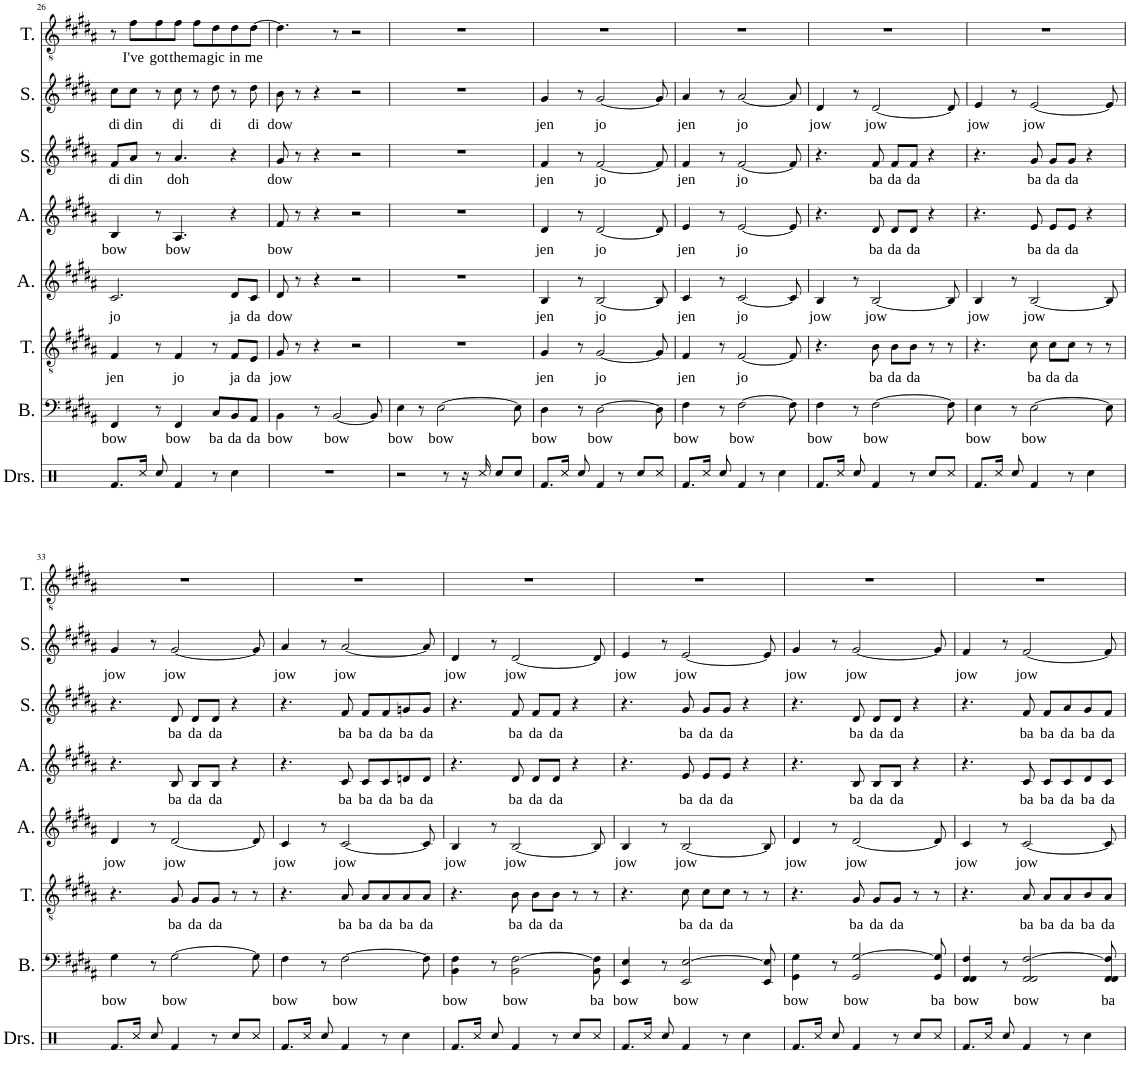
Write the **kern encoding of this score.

**kern	**kern	**text	**kern	**text	**kern	**text	**kern	**text	**kern	**text	**kern	**text	**kern	**text
*part8	*part7	*part7	*part6	*part6	*part5	*part5	*part4	*part4	*part3	*part3	*part2	*part2	*part1	*part1
*staff8	*staff7	*staff7	*staff6	*staff6	*staff5	*staff5	*staff4	*staff4	*staff3	*staff3	*staff2	*staff2	*staff1	*staff1
*I"Drumset	*I"Bass	*	*I"Tenor	*	*I"Alto	*	*I"Alto	*	*I"Soprano	*	*I"Soprano	*	*I"Tenor	*
*I'Drs.	*I'B.	*	*I'T.	*	*I'A.	*	*I'A.	*	*I'S.	*	*I'S.	*	*I'T.	*
!!LO:PB:g=z
*clefX	*clefF4	*	*clefGv2	*	*clefG2	*	*clefG2	*	*clefG2	*	*clefG2	*	*clefGv2	*
*k[f#c#g#d#a#]	*k[f#c#g#d#a#]	*	*k[f#c#g#d#a#]	*	*k[f#c#g#d#a#]	*	*k[f#c#g#d#a#]	*	*k[f#c#g#d#a#]	*	*k[f#c#g#d#a#]	*	*k[f#c#g#d#a#]	*
*M4/4	*M4/4	*	*M4/4	*	*M4/4	*	*M4/4	*	*M4/4	*	*M4/4	*	*M4/4	*
=26	=26	=26	=26	=26	=26	=26	=26	=26	=26	=26	=26	=26	=26	=26
!	!	!LO:LY:b	!	!LO:LY:b	!	!LO:LY:b	!	!LO:LY:b	!	!LO:LY:b	!	!LO:LY:b	!	!
8.Rf/L	4FF#/	bow	4F#/	jen	2.c#/	jo	4B/	bow	8f#/L	di	8cc#\L	di	8r	.
!	!	!	!	!	!	!	!	!	!	!LO:LY:b	!	!LO:LY:b	!	!LO:LY:b
.	.	.	.	.	.	.	.	.	8a#/J	din	8cc#\J	din	8f#\L	I've
16Rcc/Jk	.	.	.	.	.	.	.	.	.	.	.	.	.	.
!	!	!	!	!	!	!	!	!	!	!	!	!	!	!LO:LY:b
8Rcc/	8r	.	8r	.	.	.	8r	.	8r	.	8r	.	8f#\	got
!	!	!LO:LY:b	!	!LO:LY:b	!	!	!	!LO:LY:b	!	!LO:LY:b	!	!LO:LY:b	!	!LO:LY:b
4Rf/	4FF#/	bow	4F#/	jo	.	.	4.A#/	bow	4.a#/	doh	8cc#\	di	8f#\J	the
!	!	!	!	!	!	!	!	!	!	!	!	!	!	!LO:LY:b
.	.	.	.	.	.	.	.	.	.	.	8r	.	8f#\L	ma
!	!	!LO:LY:b	!	!	!	!	!	!	!	!	!	!LO:LY:b	!	!LO:LY:b
8r	8C#/L	ba	8r	.	.	.	.	.	.	.	8dd#\	di	8d#\	gic
!	!	!LO:LY:b	!	!LO:LY:b	!	!LO:LY:b	!	!	!	!	!	!	!	!LO:LY:b
4Rcc\	8BB/	da	8F#/L	ja	8d#/L	ja	4r	.	4r	.	8r	.	8d#\	in
!	!	!LO:LY:b	!	!LO:LY:b	!	!LO:LY:b	!	!	!	!	!	!LO:LY:b	!	!LO:LY:b
.	8AA#/J	da	8E/J	da	8c#/J	da	.	.	.	.	8dd#\	di	[8d#\J	me
=27	=27	=27	=27	=27	=27	=27	=27	=27	=27	=27	=27	=27	=27	=27
!	!	!LO:LY:b	!	!LO:LY:b	!	!LO:LY:b	!	!LO:LY:b	!	!LO:LY:b	!	!LO:LY:b	!	!
1r	4BB\	bow	8G#/	jow	8d#/	dow	8f#/	bow	8g#/	dow	8b\	dow	4.d#\]	.
.	.	.	8r	.	8r	.	8r	.	8r	.	8r	.	.	.
.	8r	.	4r	.	4r	.	4r	.	4r	.	4r	.	.	.
!	!	!LO:LY:b	!	!	!	!	!	!	!	!	!	!	!	!
.	[2BB/	bow	.	.	.	.	.	.	.	.	.	.	8r	.
.	.	.	2r	.	2r	.	2r	.	2r	.	2r	.	2r	.
.	8BB/]	.	.	.	.	.	.	.	.	.	.	.	.	.
=28	=28	=28	=28	=28	=28	=28	=28	=28	=28	=28	=28	=28	=28	=28
!	!	!LO:LY:b	!	!	!	!	!	!	!	!	!	!	!	!
2r	4E\	bow	1r	.	1r	.	1r	.	1r	.	1r	.	1r	.
.	8r	.	.	.	.	.	.	.	.	.	.	.	.	.
!	!	!LO:LY:b	!	!	!	!	!	!	!	!	!	!	!	!
.	[2E\	bow	.	.	.	.	.	.	.	.	.	.	.	.
8r	.	.	.	.	.	.	.	.	.	.	.	.	.	.
16r	.	.	.	.	.	.	.	.	.	.	.	.	.	.
16Rcc/	.	.	.	.	.	.	.	.	.	.	.	.	.	.
8Rcc/L	.	.	.	.	.	.	.	.	.	.	.	.	.	.
8Rcc/J	8E\]	.	.	.	.	.	.	.	.	.	.	.	.	.
=29	=29	=29	=29	=29	=29	=29	=29	=29	=29	=29	=29	=29	=29	=29
!	!	!LO:LY:b	!	!LO:LY:b	!	!LO:LY:b	!	!LO:LY:b	!	!LO:LY:b	!	!LO:LY:b	!	!
8.Rf/L	4D#\	bow	4G#/	jen	4B/	jen	4d#/	jen	4f#/	jen	4g#/	jen	1r	.
16Rcc/Jk	.	.	.	.	.	.	.	.	.	.	.	.	.	.
8Rcc/	8r	.	8r	.	8r	.	8r	.	8r	.	8r	.	.	.
!	!	!LO:LY:b	!	!LO:LY:b	!	!LO:LY:b	!	!LO:LY:b	!	!LO:LY:b	!	!LO:LY:b	!	!
4Rf/	[2D#\	bow	[2G#/	jo	[2B/	jo	[2d#/	jo	[2f#/	jo	[2g#/	jo	.	.
8r	.	.	.	.	.	.	.	.	.	.	.	.	.	.
8Rcc/L	.	.	.	.	.	.	.	.	.	.	.	.	.	.
8Rcc/J	8D#\]	.	8G#/]	.	8B/]	.	8d#/]	.	8f#/]	.	8g#/]	.	.	.
=30	=30	=30	=30	=30	=30	=30	=30	=30	=30	=30	=30	=30	=30	=30
!	!	!LO:LY:b	!	!LO:LY:b	!	!LO:LY:b	!	!LO:LY:b	!	!LO:LY:b	!	!LO:LY:b	!	!
8.Rf/L	4F#\	bow	4F#/	jen	4c#/	jen	4e/	jen	4f#/	jen	4a#/	jen	1r	.
16Rcc/Jk	.	.	.	.	.	.	.	.	.	.	.	.	.	.
8Rcc/	8r	.	8r	.	8r	.	8r	.	8r	.	8r	.	.	.
!	!	!LO:LY:b	!	!LO:LY:b	!	!LO:LY:b	!	!LO:LY:b	!	!LO:LY:b	!	!LO:LY:b	!	!
4Rf/	[2F#\	bow	[2F#/	jo	[2c#/	jo	[2e/	jo	[2f#/	jo	[2a#/	jo	.	.
8r	.	.	.	.	.	.	.	.	.	.	.	.	.	.
4Rcc\	.	.	.	.	.	.	.	.	.	.	.	.	.	.
.	8F#\]	.	8F#/]	.	8c#/]	.	8e/]	.	8f#/]	.	8a#/]	.	.	.
=31	=31	=31	=31	=31	=31	=31	=31	=31	=31	=31	=31	=31	=31	=31
!	!	!LO:LY:b	!	!	!	!LO:LY:b	!	!	!	!	!	!LO:LY:b	!	!
8.Rf/L	4F#\	bow	4.r	.	4B/	jow	4.r	.	4.r	.	4d#/	jow	1r	.
16Rcc/Jk	.	.	.	.	.	.	.	.	.	.	.	.	.	.
8Rcc/	8r	.	.	.	8r	.	.	.	.	.	8r	.	.	.
!	!	!LO:LY:b	!	!LO:LY:b	!	!LO:LY:b	!	!LO:LY:b	!	!LO:LY:b	!	!LO:LY:b	!	!
4Rf/	[2F#\	bow	8B\	ba	[2B/	jow	8d#/	ba	8f#/	ba	[2d#/	jow	.	.
!	!	!	!	!LO:LY:b	!	!	!	!LO:LY:b	!	!LO:LY:b	!	!	!	!
.	.	.	8B\L	da	.	.	8d#/L	da	8f#/L	da	.	.	.	.
!	!	!	!	!LO:LY:b	!	!	!	!LO:LY:b	!	!LO:LY:b	!	!	!	!
8r	.	.	8B\J	da	.	.	8d#/J	da	8f#/J	da	.	.	.	.
8Rcc/L	.	.	8r	.	.	.	4r	.	4r	.	.	.	.	.
8Rcc/J	8F#\]	.	8r	.	8B/]	.	.	.	.	.	8d#/]	.	.	.
=32	=32	=32	=32	=32	=32	=32	=32	=32	=32	=32	=32	=32	=32	=32
!	!	!LO:LY:b	!	!	!	!LO:LY:b	!	!	!	!	!	!LO:LY:b	!	!
8.Rf/L	4E\	bow	4.r	.	4B/	jow	4.r	.	4.r	.	4e/	jow	1r	.
16Rcc/Jk	.	.	.	.	.	.	.	.	.	.	.	.	.	.
8Rcc/	8r	.	.	.	8r	.	.	.	.	.	8r	.	.	.
!	!	!LO:LY:b	!	!LO:LY:b	!	!LO:LY:b	!	!LO:LY:b	!	!LO:LY:b	!	!LO:LY:b	!	!
4Rf/	[2E\	bow	8c#\	ba	[2B/	jow	8e/	ba	8g#/	ba	[2e/	jow	.	.
!	!	!	!	!LO:LY:b	!	!	!	!LO:LY:b	!	!LO:LY:b	!	!	!	!
.	.	.	8c#\L	da	.	.	8e/L	da	8g#/L	da	.	.	.	.
!	!	!	!	!LO:LY:b	!	!	!	!LO:LY:b	!	!LO:LY:b	!	!	!	!
8r	.	.	8c#\J	da	.	.	8e/J	da	8g#/J	da	.	.	.	.
4Rcc\	.	.	8r	.	.	.	4r	.	4r	.	.	.	.	.
.	8E\]	.	8r	.	8B/]	.	.	.	.	.	8e/]	.	.	.
!!LO:LB:g=z
=33	=33	=33	=33	=33	=33	=33	=33	=33	=33	=33	=33	=33	=33	=33
!	!	!LO:LY:b	!	!	!	!LO:LY:b	!	!	!	!	!	!LO:LY:b	!	!
8.Rf/L	4G#\	bow	4.r	.	4d#/	jow	4.r	.	4.r	.	4g#/	jow	1r	.
16Rcc/Jk	.	.	.	.	.	.	.	.	.	.	.	.	.	.
8Rcc/	8r	.	.	.	8r	.	.	.	.	.	8r	.	.	.
!	!	!LO:LY:b	!	!LO:LY:b	!	!LO:LY:b	!	!LO:LY:b	!	!LO:LY:b	!	!LO:LY:b	!	!
4Rf/	[2G#\	bow	8G#/	ba	[2d#/	jow	8B/	ba	8d#/	ba	[2g#/	jow	.	.
!	!	!	!	!LO:LY:b	!	!	!	!LO:LY:b	!	!LO:LY:b	!	!	!	!
.	.	.	8G#/L	da	.	.	8B/L	da	8d#/L	da	.	.	.	.
!	!	!	!	!LO:LY:b	!	!	!	!LO:LY:b	!	!LO:LY:b	!	!	!	!
8r	.	.	8G#/J	da	.	.	8B/J	da	8d#/J	da	.	.	.	.
8Rcc/L	.	.	8r	.	.	.	4r	.	4r	.	.	.	.	.
8Rcc/J	8G#\]	.	8r	.	8d#/]	.	.	.	.	.	8g#/]	.	.	.
=34	=34	=34	=34	=34	=34	=34	=34	=34	=34	=34	=34	=34	=34	=34
!	!	!LO:LY:b	!	!	!	!LO:LY:b	!	!	!	!	!	!LO:LY:b	!	!
8.Rf/L	4F#\	bow	4.r	.	4c#/	jow	4.r	.	4.r	.	4a#/	jow	1r	.
16Rcc/Jk	.	.	.	.	.	.	.	.	.	.	.	.	.	.
8Rcc/	8r	.	.	.	8r	.	.	.	.	.	8r	.	.	.
!	!	!LO:LY:b	!	!LO:LY:b	!	!LO:LY:b	!	!LO:LY:b	!	!LO:LY:b	!	!LO:LY:b	!	!
4Rf/	[2F#\	bow	8A#/	ba	[2c#/	jow	8c#/	ba	8f#/	ba	[2a#/	jow	.	.
!	!	!	!	!LO:LY:b	!	!	!	!LO:LY:b	!	!LO:LY:b	!	!	!	!
.	.	.	8A#/L	ba	.	.	8c#/L	ba	8f#/L	ba	.	.	.	.
!	!	!	!	!LO:LY:b	!	!	!	!LO:LY:b	!	!LO:LY:b	!	!	!	!
8r	.	.	8A#/	da	.	.	8c#/	da	8f#/	da	.	.	.	.
!	!	!	!	!LO:LY:b	!	!	!	!LO:LY:b	!	!LO:LY:b	!	!	!	!
4Rcc\	.	.	8A#/	ba	.	.	8dn/	ba	8gn/	ba	.	.	.	.
!	!	!	!	!LO:LY:b	!	!	!	!LO:LY:b	!	!LO:LY:b	!	!	!	!
.	8F#\]	.	8A#/J	da	8c#/]	.	8d/J	da	8g/J	da	8a#/]	.	.	.
=35	=35	=35	=35	=35	=35	=35	=35	=35	=35	=35	=35	=35	=35	=35
!	!	!LO:LY:b	!	!	!	!LO:LY:b	!	!	!	!	!	!LO:LY:b	!	!
8.Rf/L	4BB\ 4F#\	bow	4.r	.	4B/	jow	4.r	.	4.r	.	4d#/	jow	1r	.
16Rcc/Jk	.	.	.	.	.	.	.	.	.	.	.	.	.	.
8Rcc/	8r	.	.	.	8r	.	.	.	.	.	8r	.	.	.
!	!	!LO:LY:b	!	!LO:LY:b	!	!LO:LY:b	!	!LO:LY:b	!	!LO:LY:b	!	!LO:LY:b	!	!
4Rf/	2BB\ [2F#\	bow	8B\	ba	[2B/	jow	8d#/	ba	8f#/	ba	[2d#/	jow	.	.
!	!	!	!	!LO:LY:b	!	!	!	!LO:LY:b	!	!LO:LY:b	!	!	!	!
.	.	.	8B\L	da	.	.	8d#/L	da	8f#/L	da	.	.	.	.
!	!	!	!	!LO:LY:b	!	!	!	!LO:LY:b	!	!LO:LY:b	!	!	!	!
8r	.	.	8B\J	da	.	.	8d#/J	da	8f#/J	da	.	.	.	.
8Rcc/L	.	.	8r	.	.	.	4r	.	4r	.	.	.	.	.
!	!	!LO:LY:b	!	!	!	!	!	!	!	!	!	!	!	!
8Rcc/J	8BB\ 8F#\]	ba	8r	.	8B/]	.	.	.	.	.	8d#/]	.	.	.
=36	=36	=36	=36	=36	=36	=36	=36	=36	=36	=36	=36	=36	=36	=36
!	!	!LO:LY:b	!	!	!	!LO:LY:b	!	!	!	!	!	!LO:LY:b	!	!
8.Rf/L	4EE/ 4E/	bow	4.r	.	4B/	jow	4.r	.	4.r	.	4e/	jow	1r	.
16Rcc/Jk	.	.	.	.	.	.	.	.	.	.	.	.	.	.
8Rcc/	8r	.	.	.	8r	.	.	.	.	.	8r	.	.	.
!	!	!LO:LY:b	!	!LO:LY:b	!	!LO:LY:b	!	!LO:LY:b	!	!LO:LY:b	!	!LO:LY:b	!	!
4Rf/	2EE/ [2E/	bow	8c#\	ba	[2B/	jow	8e/	ba	8g#/	ba	[2e/	jow	.	.
!	!	!	!	!LO:LY:b	!	!	!	!LO:LY:b	!	!LO:LY:b	!	!	!	!
.	.	.	8c#\L	da	.	.	8e/L	da	8g#/L	da	.	.	.	.
!	!	!	!	!LO:LY:b	!	!	!	!LO:LY:b	!	!LO:LY:b	!	!	!	!
8r	.	.	8c#\J	da	.	.	8e/J	da	8g#/J	da	.	.	.	.
4Rcc\	.	.	8r	.	.	.	4r	.	4r	.	.	.	.	.
.	8EE/ 8E/]	.	8r	.	8B/]	.	.	.	.	.	8e/]	.	.	.
=37	=37	=37	=37	=37	=37	=37	=37	=37	=37	=37	=37	=37	=37	=37
!	!	!LO:LY:b	!	!	!	!LO:LY:b	!	!	!	!	!	!LO:LY:b	!	!
8.Rf/L	4GG#\ 4G#\	bow	4.r	.	4d#/	jow	4.r	.	4.r	.	4g#/	jow	1r	.
16Rcc/Jk	.	.	.	.	.	.	.	.	.	.	.	.	.	.
8Rcc/	8r	.	.	.	8r	.	.	.	.	.	8r	.	.	.
!	!	!LO:LY:b	!	!LO:LY:b	!	!LO:LY:b	!	!LO:LY:b	!	!LO:LY:b	!	!LO:LY:b	!	!
4Rf/	2GG#/ [2G#/	bow	8G#/	ba	[2d#/	jow	8B/	ba	8d#/	ba	[2g#/	jow	.	.
!	!	!	!	!LO:LY:b	!	!	!	!LO:LY:b	!	!LO:LY:b	!	!	!	!
.	.	.	8G#/L	da	.	.	8B/L	da	8d#/L	da	.	.	.	.
!	!	!	!	!LO:LY:b	!	!	!	!LO:LY:b	!	!LO:LY:b	!	!	!	!
8r	.	.	8G#/J	da	.	.	8B/J	da	8d#/J	da	.	.	.	.
8Rcc/L	.	.	8r	.	.	.	4r	.	4r	.	.	.	.	.
!	!	!LO:LY:b	!	!	!	!	!	!	!	!	!	!	!	!
8Rcc/J	8GG#/ 8G#/]	ba	8r	.	8d#/]	.	.	.	.	.	8g#/]	.	.	.
=38	=38	=38	=38	=38	=38	=38	=38	=38	=38	=38	=38	=38	=38	=38
!	!	!LO:LY:b	!	!	!	!LO:LY:b	!	!	!	!	!	!LO:LY:b	!	!
8.Rf/L	4FF#/ 4FF#/ 4F#/	bow	4.r	.	4c#/	jow	4.r	.	4.r	.	4f#/	jow	1r	.
16Rcc/Jk	.	.	.	.	.	.	.	.	.	.	.	.	.	.
8Rcc/	8r	.	.	.	8r	.	.	.	.	.	8r	.	.	.
!	!	!LO:LY:b	!	!LO:LY:b	!	!LO:LY:b	!	!LO:LY:b	!	!LO:LY:b	!	!LO:LY:b	!	!
4Rf/	2FF#/ 2FF#/ [2F#/	bow	8A#/	ba	[2c#/	jow	8c#/	ba	8f#/	ba	[2f#/	jow	.	.
!	!	!	!	!LO:LY:b	!	!	!	!LO:LY:b	!	!LO:LY:b	!	!	!	!
.	.	.	8A#/L	ba	.	.	8c#/L	ba	8f#/L	ba	.	.	.	.
!	!	!	!	!LO:LY:b	!	!	!	!LO:LY:b	!	!LO:LY:b	!	!	!	!
8r	.	.	8A#/	da	.	.	8c#/	da	8a#/	da	.	.	.	.
!	!	!	!	!LO:LY:b	!	!	!	!LO:LY:b	!	!LO:LY:b	!	!	!	!
4Rcc\	.	.	8B/	ba	.	.	8d#/	ba	8g#/	ba	.	.	.	.
!	!	!LO:LY:b	!	!LO:LY:b	!	!	!	!LO:LY:b	!	!LO:LY:b	!	!	!	!
.	8FF#/ 8FF#/ 8F#/]	ba	8A#/J	da	8c#/]	.	8c#/J	da	8f#/J	da	8f#/]	.	.	.
=	=	=	=	=	=	=	=	=	=	=	=	=	=	=
*-	*-	*-	*-	*-	*-	*-	*-	*-	*-	*-	*-	*-	*-	*-
